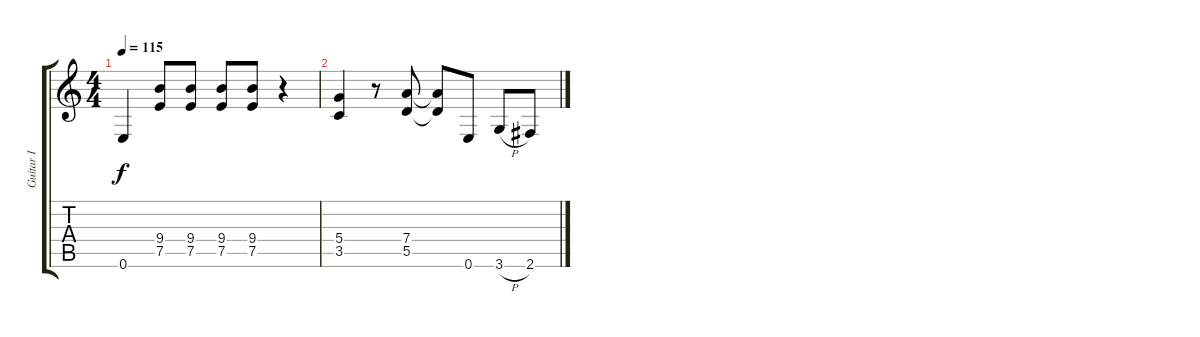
\track ("Guitar I" "Guitar I") {instrument distortionguitar}
\staff {score tabs}
\tuning (E4 B3 G3 D3 A2 E2) {hide}
\ts (4 4)
\tempo 115
\clef g2
\ks c
0.6.4{dy f volume 1 instrument distortionguitar} (9.4 7.5).8 (9.4 7.5).8 (9.4 7.5).8 (9.4 7.5).8 r.4 |
(5.4 3.5).4 r.8 (7.4 5.5).8 (7.4{t} 5.5{t}).8 0.6.8 3.6{h}.8 2.6.8
